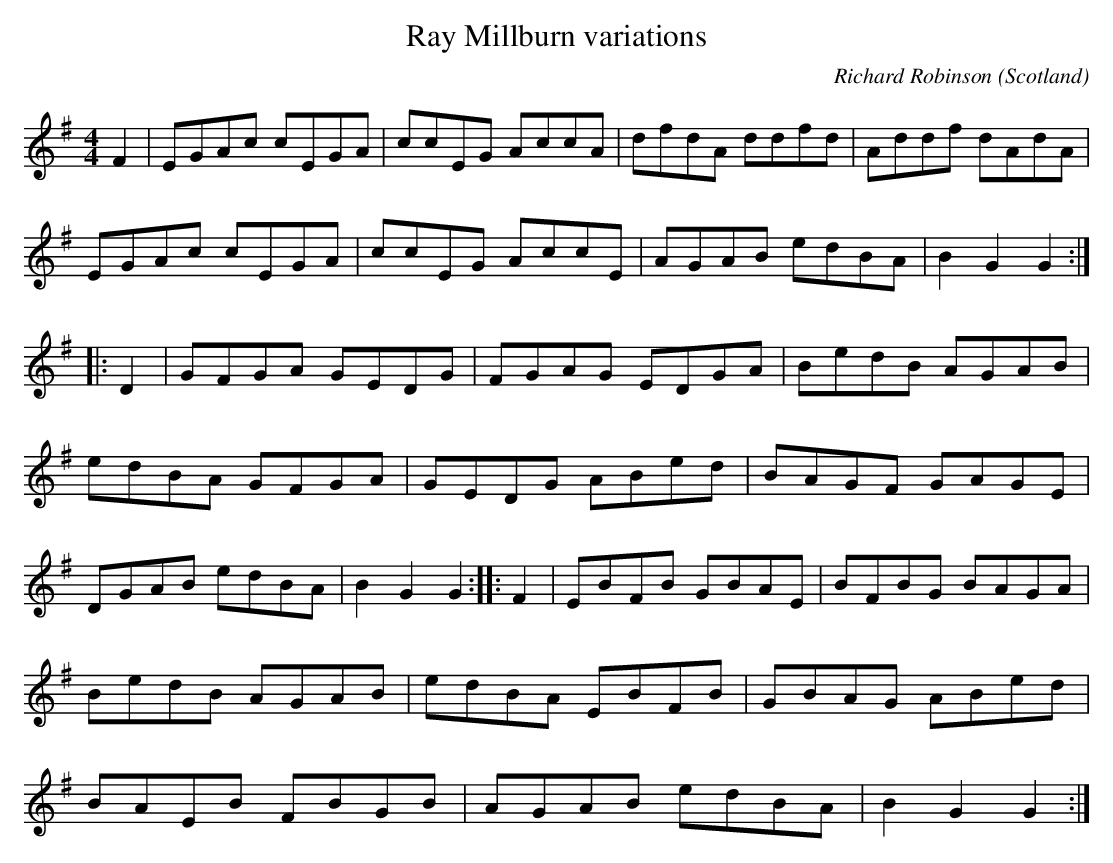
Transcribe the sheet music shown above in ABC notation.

X:1
T:Ray Millburn variations
C:Richard Robinson
M:4/4
O:Scotland
K:G major
F2|\
EGAc cEGA|ccEG AccA|dfdA ddfd|Addf dAdA|\
EGAc cEGA|ccEG AccE|AGAB edBA|B2G2 G2::\
D2|\
GFGA GEDG|FGAG EDGA|BedB AGAB|edBA GFGA|\
GEDG ABed|BAGF GAGE|DGAB edBA|B2G2 G2::\
F2|\
EBFB GBAE|BFBG BAGA|BedB AGAB|edBA EBFB|\
GBAG ABed|BAEB FBGB|AGAB edBA|B2G2 G2:|
